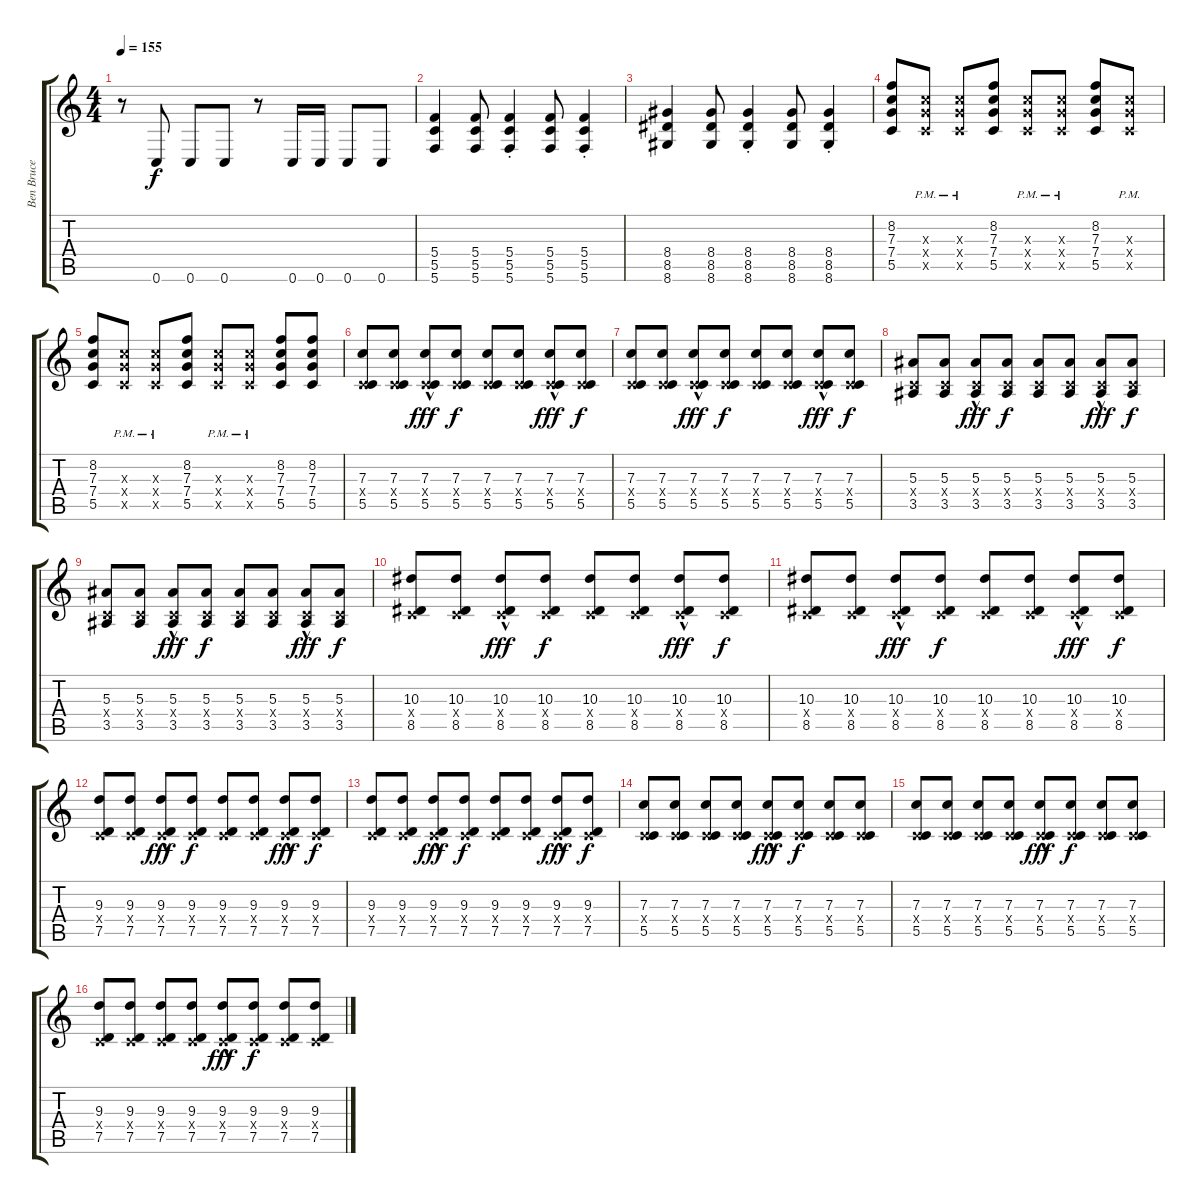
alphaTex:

\track ("Ben Bruce" "Ben Bruce") {instrument acousticguitarsteel}
\staff {score tabs}
\tuning (D4 A3 F3 C3 G2 C2) {hide}
\ts (4 4)
\tempo 155
\clef g2
\ks c
r.8{dy f} 0.6.8 0.6.8 0.6.8 r.8 0.6.16 0.6.16 0.6.8 0.6.8 |
(5.4 5.5 5.6).4 (5.4 5.5 5.6).8 (5.4{st} 5.5{st} 5.6{st}).4 (5.4 5.5 5.6).8 (5.4{st} 5.5{st} 5.6{st}).4 |
(8.4 8.5 8.6).4 (8.4 8.5 8.6).8 (8.4{st} 8.5{st} 8.6{st}).4 (8.4 8.5 8.6).8 (8.4{st} 8.5{st} 8.6{st}).4 |
(8.2 7.3 7.4 5.5).8 (7.3{pm x} 7.4{pm x} 5.5{pm x}).8 (7.3{x} 7.4{pm x} 5.5{pm x}).8 (8.2 7.3 7.4 5.5).8 (7.3{x} 7.4{pm x} 5.5{pm x}).8 (7.3{x} 7.4{pm x} 5.5{pm x}).8 (8.2 7.3 7.4 5.5).8 (7.3{x} 7.4{pm x} 5.5{pm x}).8 |
(8.2 7.3 7.4 5.5).8 (7.3{x} 7.4{pm x} 5.5{pm x}).8 (7.3{x} 7.4{pm x} 5.5{pm x}).8 (8.2 7.3 7.4 5.5).8 (7.3{x} 7.4{pm x} 5.5{pm x}).8 (7.3{x} 7.4{pm x} 5.5{pm x}).8 (8.2 7.3 7.4 5.5).8 (8.2 7.3 7.4 5.5).8 |
(7.3 0.4{x} 5.5).8 (7.3 0.4{x} 5.5).8 (7.3{hac} 0.4{hac x} 5.5{hac}).8{dy fff} (7.3 0.4{x} 5.5).8{dy f} (7.3 0.4{x} 5.5).8 (7.3 0.4{x} 5.5).8 (7.3{hac} 0.4{hac x} 5.5{hac}).8{dy fff} (7.3 0.4{x} 5.5).8{dy f} |
(7.3 0.4{x} 5.5).8 (7.3 0.4{x} 5.5).8 (7.3{hac} 0.4{hac x} 5.5{hac}).8{dy fff} (7.3 0.4{x} 5.5).8{dy f} (7.3 0.4{x} 5.5).8 (7.3 0.4{x} 5.5).8 (7.3{hac} 0.4{hac x} 5.5{hac}).8{dy fff} (7.3 0.4{x} 5.5).8{dy f} |
(5.3 0.4{x} 3.5).8 (5.3 0.4{x} 3.5).8 (5.3{hac} 0.4{hac x} 3.5{hac}).8{dy fff} (5.3 0.4{x} 3.5).8{dy f} (5.3 0.4{x} 3.5).8 (5.3 0.4{x} 3.5).8 (5.3{hac} 0.4{hac x} 3.5{hac}).8{dy fff} (5.3 0.4{x} 3.5).8{dy f} |
(5.3 0.4{x} 3.5).8 (5.3 0.4{x} 3.5).8 (5.3{hac} 0.4{hac x} 3.5{hac}).8{dy fff} (5.3 0.4{x} 3.5).8{dy f} (5.3 0.4{x} 3.5).8 (5.3 0.4{x} 3.5).8 (5.3{hac} 0.4{hac x} 3.5{hac}).8{dy fff} (5.3 0.4{x} 3.5).8{dy f} |
(10.3 0.4{x} 8.5).8 (10.3 0.4{x} 8.5).8 (10.3{hac} 0.4{hac x} 8.5{hac}).8{dy fff} (10.3 0.4{x} 8.5).8{dy f} (10.3 0.4{x} 8.5).8 (10.3 0.4{x} 8.5).8 (10.3{hac} 0.4{hac x} 8.5{hac}).8{dy fff} (10.3 0.4{x} 8.5).8{dy f} |
(10.3 0.4{x} 8.5).8 (10.3 0.4{x} 8.5).8 (10.3{hac} 0.4{hac x} 8.5{hac}).8{dy fff} (10.3 0.4{x} 8.5).8{dy f} (10.3 0.4{x} 8.5).8 (10.3 0.4{x} 8.5).8 (10.3{hac} 0.4{hac x} 8.5{hac}).8{dy fff} (10.3 0.4{x} 8.5).8{dy f} |
(9.3 0.4{x} 7.5).8 (9.3 0.4{x} 7.5).8 (9.3{hac} 0.4{hac x} 7.5{hac}).8{dy fff} (9.3 0.4{x} 7.5).8{dy f} (9.3 0.4{x} 7.5).8 (9.3 0.4{x} 7.5).8 (9.3{hac} 0.4{hac x} 7.5{hac}).8{dy fff} (9.3 0.4{x} 7.5).8{dy f} |
(9.3 0.4{x} 7.5).8 (9.3 0.4{x} 7.5).8 (9.3{hac} 0.4{hac x} 7.5{hac}).8{dy fff} (9.3 0.4{x} 7.5).8{dy f} (9.3 0.4{x} 7.5).8 (9.3 0.4{x} 7.5).8 (9.3{hac} 0.4{hac x} 7.5{hac}).8{dy fff} (9.3 0.4{x} 7.5).8{dy f} |
(7.3 0.4{x} 5.5).8 (7.3 0.4{x} 5.5).8 (7.3 0.4{x} 5.5).8 (7.3 0.4{x} 5.5).8 (7.3{hac} 0.4{hac x} 5.5{hac}).8{dy fff} (7.3 0.4{x} 5.5).8{dy f} (7.3 0.4{x} 5.5).8 (7.3 0.4{x} 5.5).8 |
(7.3 0.4{x} 5.5).8 (7.3 0.4{x} 5.5).8 (7.3 0.4{x} 5.5).8 (7.3 0.4{x} 5.5).8 (7.3{hac} 0.4{hac x} 5.5{hac}).8{dy fff} (7.3 0.4{x} 5.5).8{dy f} (7.3 0.4{x} 5.5).8 (7.3 0.4{x} 5.5).8 |
(9.3 0.4{x} 7.5).8 (9.3 0.4{x} 7.5).8 (9.3 0.4{x} 7.5).8 (9.3 0.4{x} 7.5).8 (9.3{hac} 0.4{hac x} 7.5{hac}).8{dy fff} (9.3 0.4{x} 7.5).8{dy f} (9.3 0.4{x} 7.5).8 (9.3 0.4{x} 7.5).8
